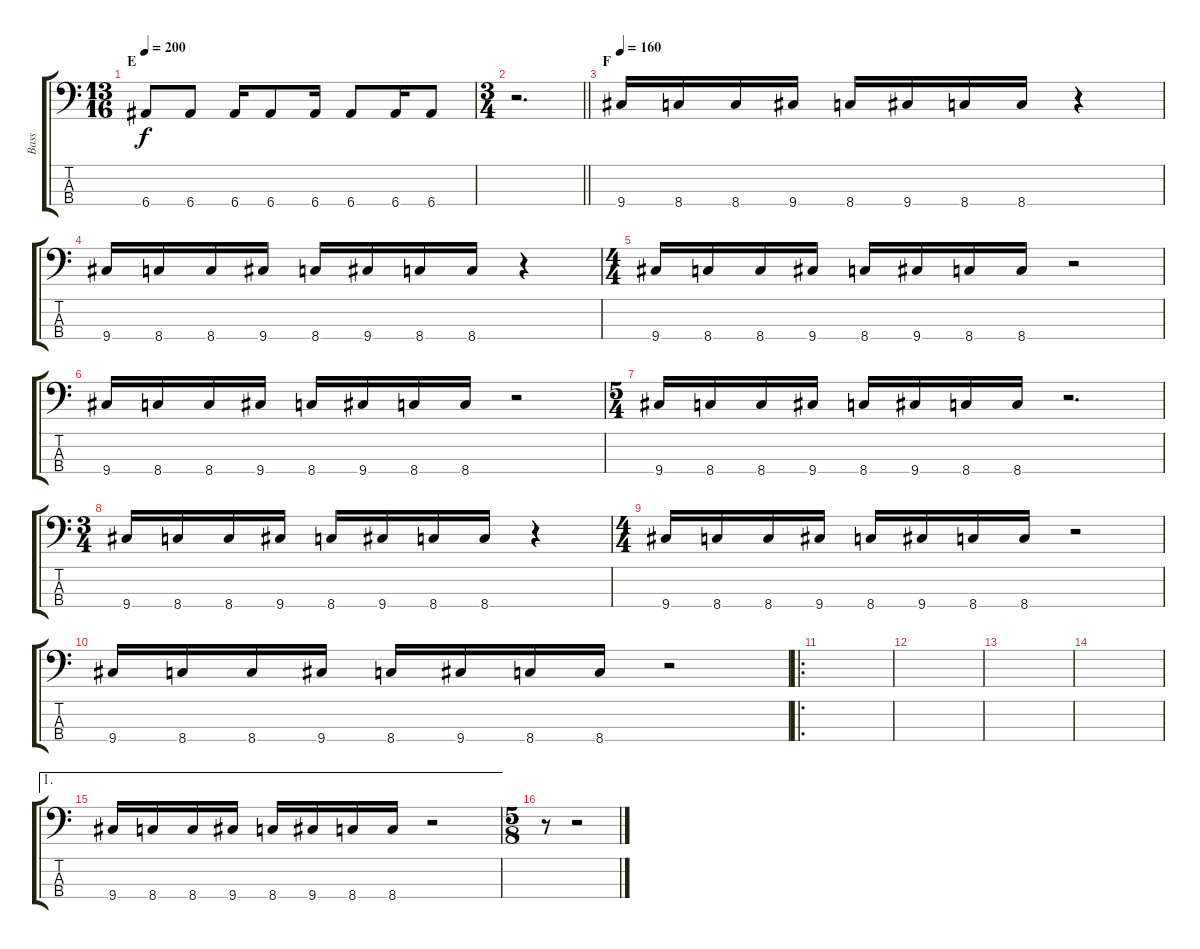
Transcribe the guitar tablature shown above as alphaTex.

\track ("Bass" "Bass") {instrument electricbasspick}
\staff {score tabs}
\tuning (G2 D2 A1 E1) {hide}
\ts (13 16)
\section ("" "E")
\tempo 200
\clef f4
\ks c
6.4.8{dy f} 6.4.8 6.4.16 6.4.8 6.4.16 6.4.8 6.4.16 6.4.8 |
\ts (3 4)
\barLineRight lightlight
r.2{d} |
\section ("" "F")
\tempo 160
9.4.16 8.4.16 8.4.16 9.4.16 8.4.16 9.4.16 8.4.16 8.4.16 r.4 |
9.4.16 8.4.16 8.4.16 9.4.16 8.4.16 9.4.16 8.4.16 8.4.16 r.4 |
\ts (4 4)
9.4.16 8.4.16 8.4.16 9.4.16 8.4.16 9.4.16 8.4.16 8.4.16 r.2 |
9.4.16 8.4.16 8.4.16 9.4.16 8.4.16 9.4.16 8.4.16 8.4.16 r.2 |
\ts (5 4)
9.4.16 8.4.16 8.4.16 9.4.16 8.4.16 9.4.16 8.4.16 8.4.16 r.2{d} |
\ts (3 4)
9.4.16 8.4.16 8.4.16 9.4.16 8.4.16 9.4.16 8.4.16 8.4.16 r.4 |
\ts (4 4)
9.4.16 8.4.16 8.4.16 9.4.16 8.4.16 9.4.16 8.4.16 8.4.16 r.2 |
9.4.16 8.4.16 8.4.16 9.4.16 8.4.16 9.4.16 8.4.16 8.4.16 r.2 |
\ro
|
|
|
|
\ae 1
9.4.16 8.4.16 8.4.16 9.4.16 8.4.16 9.4.16 8.4.16 8.4.16 r.2 |
\ts (5 8)
r.8 r.2
